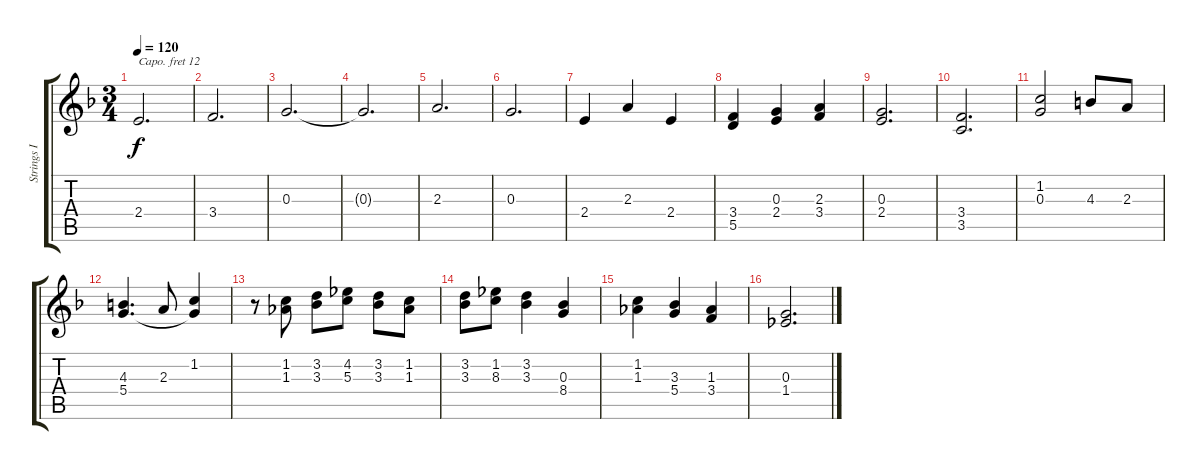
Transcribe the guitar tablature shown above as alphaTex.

\track ("Strings I" "Strings I") {instrument stringensemble1}
\staff {score tabs}
\capo 12
\tuning (E4 B3 G3 D3 A2 E2) {hide}
\ts (3 4)
\tempo 120
\clef g2
\ks f
2.4.2{d dy f} |
3.4.2{d} |
0.3.2{d} |
0.3{t}.2{d} |
2.3.2{d} |
0.3.2{d} |
2.4.4 2.3.4 2.4.4 |
(3.4 5.5).4 (0.3 2.4).4 (2.3 3.4).4 |
(0.3 2.4).2{d} |
(3.4 3.5).2{d} |
(1.2 0.3).2 4.3.8 2.3.8 |
(4.3 5.4).4{d} 2.3.8 (1.2 5.4{t}).4 |
r.8 (1.2 1.3).8 (3.2 3.3).8 (4.2 5.3).8 (3.2 3.3).8 (1.2 1.3).8 |
(3.2 3.3).8 (1.2 8.3).8 (3.2 3.3).4 (0.3 8.4).4 |
(1.2 1.3).4 (3.3 5.4).4 (1.3 3.4).4 |
(0.3 1.4).2{d}
